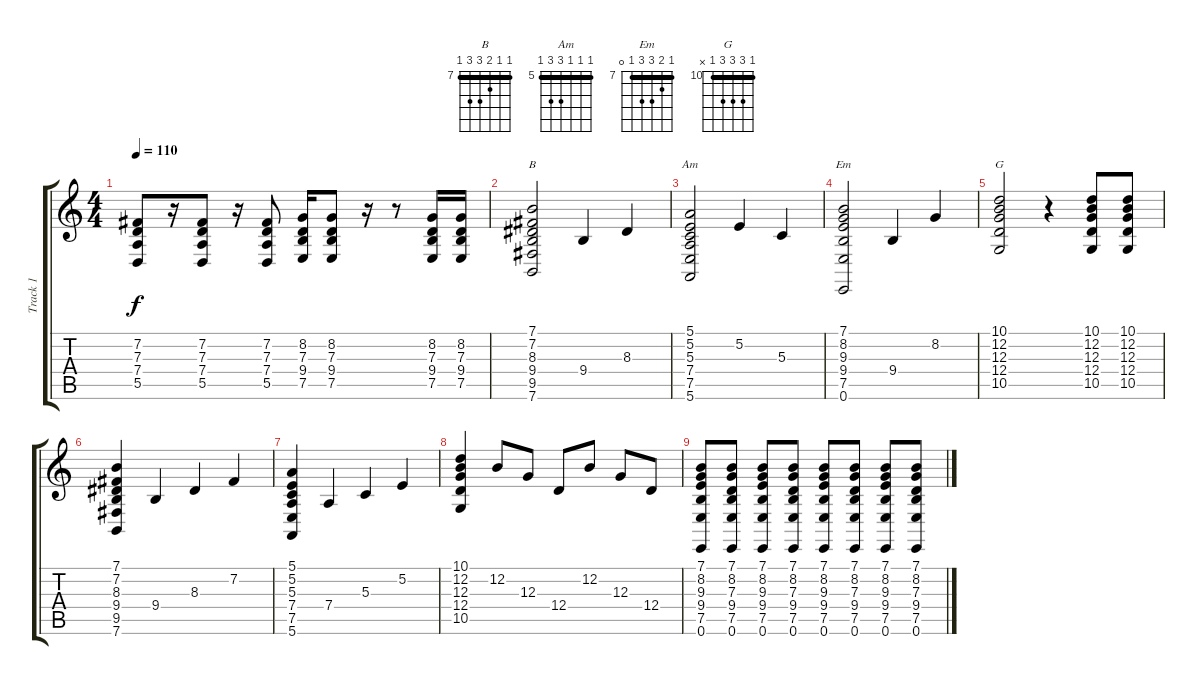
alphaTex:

\track ("Track 1" "Track 1") {instrument electricpiano2}
\staff {score tabs}
\tuning (E4 B3 G3 D3 A2 E2) {hide}
\chord ("B" 7 7 8 9 9 7) {firstfret 7 barre 7}
\chord ("Am" 5 5 5 7 7 5) {firstfret 5 barre 5}
\chord ("Em" 7 8 9 9 7 0) {firstfret 7 barre 7}
\chord ("G" 10 12 12 12 10 x) {firstfret 10 barre 10}
\ts (4 4)
\tempo 110
\clef g2
\ks c
(7.2 7.3 7.4 5.5).8{dy f} r.16 (7.2 7.3 7.4 5.5).8 r.16 (7.2 7.3 7.4 5.5).8 (8.2 7.3 9.4 7.5).16 (8.2 7.3 9.4 7.5).8 r.16 r.8 (8.2 7.3 9.4 7.5).16 (8.2 7.3 9.4 7.5).16 |
(7.1 7.2 8.3 9.4 9.5 7.6).2{ch "B"} 9.4.4 8.3.4 |
(5.1 5.2 5.3 7.4 7.5 5.6).2{ch "Am"} 5.2.4 5.3.4 |
(7.1 8.2 9.3 9.4 7.5 0.6).2{ch "Em"} 9.4.4 8.2.4 |
(10.1 12.2 12.3 12.4 10.5).2{ch "G"} r.4 (10.1 12.2 12.3 12.4 10.5).8 (10.1 12.2 12.3 12.4 10.5).8 |
(7.1 7.2 8.3 9.4 9.5 7.6).4 9.4.4 8.3.4 7.2.4 |
(5.1 5.2 5.3 7.4 7.5 5.6).4 7.4.4 5.3.4 5.2.4 |
(10.1 12.2 12.3 12.4 10.5).4 12.2.8 12.3.8 12.4.8 12.2.8 12.3.8 12.4.8 |
(7.1 8.2 9.3 9.4 7.5 0.6).8 (7.1 8.2 7.3 9.4 7.5 0.6).8 (7.1 8.2 9.3 9.4 7.5 0.6).8 (7.1 8.2 7.3 9.4 7.5 0.6).8 (7.1 8.2 9.3 9.4 7.5 0.6).8 (7.1 8.2 7.3 9.4 7.5 0.6).8 (7.1 8.2 9.3 9.4 7.5 0.6).8 (7.1 8.2 7.3 9.4 7.5 0.6).8
